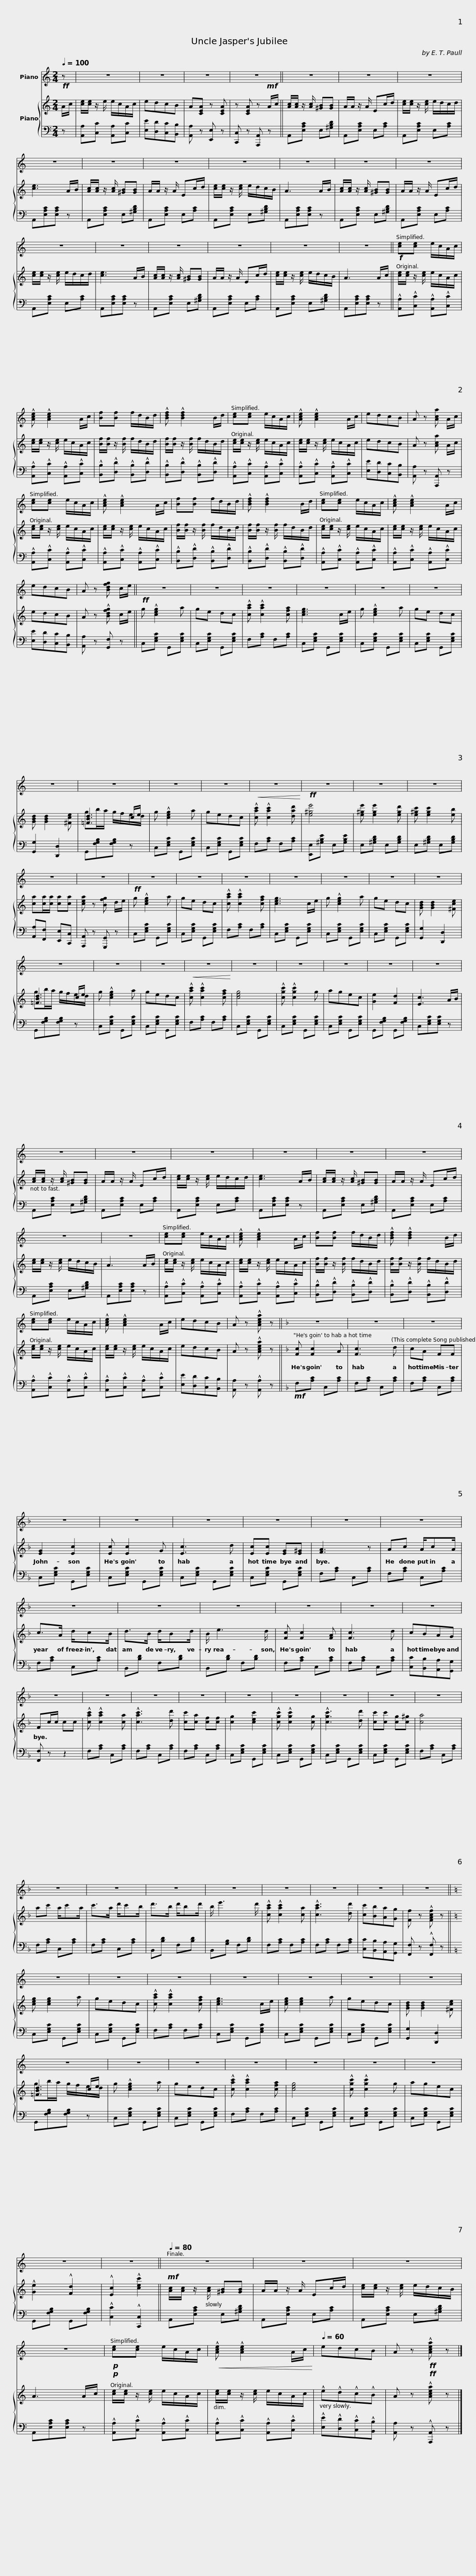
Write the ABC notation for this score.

X:1
%%score 1 { ( 2 4 ) | 3 }
L:1/8
Q:1/4=100
M:2/4
I:linebreak $
K:C
V:1 treble
V:2 treble
V:4 treble
V:3 bass
V:1
 z | z4 | z4 | z4 | z4 ||$ %5
 z4 | z4 | z4 | z4 |$ z4 | %10
 z4 | z4 | z4 |$ z4 | z4 | %15
 z4 | z4 |$ z4 | z4 | z4 | %20
 z4 ||$ [ce][ce] e/c/A/c/ | !^![Ace] !^![Ace]2 A/c/ | [Bf][Bf] f/d/B/d/ | !^![Bdf] !^![Bdf]2 B/d/ |$ %25
 [ce][ce] e/c/A/c/ | !^![Ace] !^![Ace]2 A/c/ | edcB | A z [Aca] A/c/ |$ [ce][ce] e/c/A/c/ | %30
 !^![Ace] !^![Ace]2 A/c/ | [Bf][Bf] f/d/B/d/ | !^![Bdf] !^![Bdf]2 B/d/ |$ [ce][ce] e/c/A/c/ | !^![Ace] !^![Ace]2 A/c/ | %35
 edcB | A z [Bdfg] c/e/ ||$ z4 | z4 | z4 | %40
 z4 | z4 | z4 |$ z4 | z4 | %45
 z4 | z4 | z4 | z4 |$ z4 | %50
 z4 | z4 | z4 | z4 | z4 |$ %55
 z4 | z4 | z4 | z4 | z4 | %60
 z4 | z4 |$ z4 | z4 | z4 | %65
 z4 | z4 | z4 | z4 |$ z4 | %70
 z4 | z4 | z4 |$ z4 | z4 | %75
 z4 | z4 |$ [ce][ce] e/c/A/c/ | !^![Ace] !^![Ace]2 A/c/ | [Bf][Bf] f/d/B/d/ | %80
 !^![Bdf] !^![Bdf]2 B/d/ |$ [ce][ce] e/c/A/c/ | !^![Ace] !^![Ace]2 A/c/ | edcB | A z !^![Acea] z ||$ %85
[K:F] z4 | z4 | z4 | z4 |$ z4 | %90
 z4 | z4 | z4 |$ z4 | z4 | %95
 z4 | z4 |$ z4 | z4 | z4 | %100
 z4 |$ z4 | z4 | z4 | z4 | %105
 z4 | z4 | z4 | z4 | z4 |$ %110
 z4 | z4 | z4 | z4 | z4 | %115
 z4 | z4 ||[K:C] z4 |$ z4 | z4 | %120
 z4 | z4 | z4 | z4 | z4 | %125
 z4 | z4 |$ z4 | z4 | z4 | %130
 z4 | z4 | z4 ||$[Q:1/4=80] z4 | z4 | %135
 z4 | z4 |$!p! [ce][ce] e/c/A/c/ |!<(! !^![Ace] !^![Ace]2 A/c/!<)! |[Q:1/4=60] edcB | %140
 A z!ff! !^![Acea] z |] %141
V:2
!ff! A/c/ | [ce]/[ce]/ z/ e/ e/c/A/c/ | edcB | A[CEA] z [CEA] | z [CEA] z!mf! A/c/ ||$ %5
 [Ac]/[Ac]/ z/ [Ac]/ [^GB][GB] | A/A/ z/ A/ Ec/d/ | [ce]/[ce]/ z/ [ce]/ e/d/c/d/ | [ce]3 A/B/ |$ [Ac]/[Ac]/ z/ [Ac]/ [^GB][GB] | %10
 A/A/ z/ A/ Ec/d/ | [ce]/[ce]/ z/ [ce]/ e/d/c/B/ | A3 A/B/ |$ [Ac]/[Ac]/ z/ [Ac]/ [^GB][GB] | A/A/ z/ A/ Ec/d/ | %15
 [ce]/[ce]/ z/ [ce]/ e/d/c/d/ | [ce]3 A/B/ |$ [Ac]/[Ac]/ z/ [Ac]/ [^GB][GB] | A/A/ z/ A/ Ec/d/ | [ce]/[ce]/ z/ [ce]/ e/d/c/B/ | %20
 A3 A/c/ ||$!f! [ce]/[ce]/ z/ [ce]/ e/c/A/c/ | [ce]/[ce]/ z/ [ce]/ e/c/A/c/ | [Bf]/[Bf]/ z/ [Bf]/ f/d/B/d/ | [Bf]/[Bf]/ z/ [Bf]/ f/d/B/d/ |$ %25
 [ce]/[ce]/ z/ [ce]/ e/c/A/c/ | [ce]/[ce]/ z/ [ce]/ e/c/A/c/ | edcB | A z [Aca] A/c/ |$ [ce]/[ce]/ z/ [ce]/ e/c/A/c/ | %30
 [ce]/[ce]/ z/ [ce]/ e/c/A/c/ | [Bf]/[Bf]/ z/ [Bf]/ f/d/B/d/ | [Bf]/[Bf]/ z/ [Bf]/ f/d/B/d/ |$ [ce]/[ce]/ z/ [ce]/ e/c/A/c/ | [ce]/[ce]/ z/ [ce]/ e/c/A/c/ | %35
 edcB | A z !^![Bdfg] c/e/ ||$!ff! g !^![ceg]2 a | ge dc | !^![cac'] !^![cac']2 [cfa] | %40
 [ceg]3 c/e/ | g !^![ceg]2 a | ge dc |$ [GBd] [GBd]2 [^Fce] | [=FBd]3 c/e/ | %45
 g !^![ceg]2 a | gedc |!<(! !^![cac'] !^![cac']2 [dad']!<)! |!ff! [e^ge']4 |$ [e^ge'] [ege']2 [egd'] | %50
 [e^gc'] [egc']2 [eb] | [ca][ca]/[ca]/ [ca][ca] | [cea] z [Bfg] d/e/ |!ff! g !^![ceg]2 a | ge dc |$ %55
 !^![cac'] !^![cac']2 [cfa] | [ceg]3 c/e/ | g !^![ceg]2 a | ge dc | [GBd] [GBd]2 [^Fce] | %60
 [=FBd]3 c/e/ | g !^![ceg]2 a |$ gedc |!<(! !^![cac'] !^![cac']2 [cfa]!<)! | [ceg]4 | %65
 !^![cgc'] !^![cgc']2 g | agec | [Ge]2 [Fd]2 | [Ec]3 A/B/ |$ [Ac]/[Ac]/ z/ [Ac]/ [^GB][GB] | %70
 A/A/ z/ A/ Ec/d/ | [ce]/[ce]/ z/ [ce]/ e/d/c/d/ | [ce]3 A/B/ |$ [Ac]/[Ac]/ z/ [Ac]/ [^GB][GB] | A/A/ z/ A/ Ec/d/ | %75
 [ce]/[ce]/ z/ [ce]/ e/d/c/B/ | A3 A/B/ |$ [ce]/[ce]/ z/ [ce]/ e/c/A/c/ | [ce]/[ce]/ z/ [ce]/ e/c/A/c/ | [Bf]/[Bf]/ z/ [Bf]/ f/d/B/d/ | %80
 [Bf]/[Bf]/ z/ [Bf]/ f/d/B/d/ |$ [ce]/[ce]/ z/ [ce]/ e/c/A/c/ | [ce]/[ce]/ z/ [ce]/ e/c/A/c/ | edcB | A z !^![Acea] z ||$ %85
[K:F] [Fc] [Fc]2 A | [Fc]3 d | cA FF | [EG]2 [Ec]2 |$ [Ec] [Ec]2 G | %90
 [Ec]3 d | [Ec][Ec] [EG][E^G] | [FA]3 z |$ Ac A/cA/ | c>A d/cB/ | %95
 d>B d/Bd/ | B/ e3 d/ |$ [Fc] [Fc]2 [FA] | [Fc]3 d | cBAG | %100
 Fc/c/ cc |$ !^![cac'] !^![cac']2 [ca] | !^![cac']3 [dd'] | [cc'][ca] [cf][cf] | [cg]2 [cec']2 | %105
 !^![cgc'] !^![cgc']2 [cg] | !^![cgc']3 [dd'] | [cc'][cc'] [cg][c^g] | [ca]4 | ac' a/c'a/ |$ %110
 c'>a d'/c'b/ | d'>b d'/bd'/ | b/ e'3 d'/ | !^![cac'] !^![cac']2 [ca] | !^![cac']3 [dd'] | %115
 [cc'][Bb][Aa][Gg] | [Ff] z !^![FAcf] z ||[K:C] [ceg] [ceg]2 a |$ gedc | !^![cac'] !^![cac']2 [cfa] | %120
 [ceg]3 c/e/ | [ceg] [ceg]2 a | gedc | [GBd] [GBd]2 [^Fce] | [=FBd]3 c/e/ | %125
 g !^![ceg]2 a | gedc |$ !^![cac'] !^![cac']2 [cfa] | [ceg]4 | !^![cgc'] !^![cgc']2 g | %130
 agec | !^![Ge]2 !^![Fd]2 | !^![Ec]2 !^![cec']2 ||$!mf! [Ac]/[Ac]/ z/ [Ac]/ [^GB][GB] | A/A/ z/ A/ Ec/d/ | %135
 [ce]/[ce]/ z/ [ce]/ e/d/c/B/ | A3 A/c/ |$!p! [ce]/[ce]/ z/ [ce]/ e/c/A/c/ | [ce]/[ce]/ z/ [ce]/ e/c/A/c/ | !^!e!^!d!^!c!^!B | %140
 A z!ff! !^![Acea] z |] %141
V:3
 z | [A,,A,][C,C] [A,,A,][C,C] | [E,E][D,D][C,C][B,,B,] | [A,,A,] z [E,,E,] z | [C,,C,] z [A,,,A,,] z ||$ %5
 A,,[E,A,C] E,[^G,B,D] | A,,[E,A,C] E,[A,C] | A,,[E,A,C] E,[A,C] | A,,[E,A,C][E,A,C] z |$ A,,[E,A,C] E,[^G,B,D] | %10
 A,,[E,A,C] E,[A,C] | A,,[E,A,C] E,[^G,B,D] | A,,[E,A,C][E,A,C] z |$ A,,[E,A,C] E,[^G,B,D] | A,,[E,A,C] E,[A,C] | %15
 A,,[E,A,C] E,[A,C] | A,,[E,A,C][E,A,C] z |$ A,,[E,A,C] E,[^G,B,D] | A,,[E,A,C] E,[A,C] | A,,[E,A,C] E,[^G,B,D] | %20
 A,,[E,A,C][E,A,C] z ||$ !^![A,,A,]!^![C,C] !^![A,,A,]!^![C,C] | !^![A,,A,]!^![C,C] !^![A,,A,]!^![C,C] | !^![B,,B,]!^![D,D] !^![B,,B,]!^![D,D] | !^![B,,B,]!^![D,D] !^![B,,B,]!^![D,D] |$ %25
 !^![A,,A,]!^![C,C] !^![A,,A,]!^![C,C] | !^![A,,A,]!^![C,C] !^![A,,A,]!^![C,C] | [E,E][D,D][C,C][B,,B,] | [A,,A,] z [A,,,A,,] z |$ !^![A,,A,]!^![C,C] !^![A,,A,]!^![C,C] | %30
 !^![A,,A,]!^![C,C] !^![A,,A,]!^![C,C] | !^![B,,B,]!^![D,D] !^![B,,B,]!^![D,D] | !^![B,,B,]!^![D,D] !^![B,,B,]!^![D,D] |$ !^![A,,A,]!^![C,C] !^![A,,A,]!^![C,C] | !^![A,,A,]!^![C,C] !^![A,,A,]!^![C,C] | %35
 [E,E][D,D][C,C][B,,B,] | [A,,A,] z [G,,F,] z ||$ C,[E,G,C] G,,[E,G,C] | C,[E,G,C] G,,[E,G,C] | F,[A,C] F,[A,C] | %40
 C,[E,G,C] G,,[E,G,C] | C,[E,G,C] G,,[E,G,C] | C,[E,G,C] G,,[E,G,C] |$ [G,,G,]2 [D,,D,]2 | G,,[F,G,B,][F,G,B,] z | %45
 C,[E,G,C] G,,[E,G,C] | C,[E,G,C] G,,[E,G,C] | F,[A,C] F,[A,C] | [E,,E,][^G,B,E] E,[G,B,E] |$ E,[^G,B,D] E,[G,B,D] | %50
 E,[^G,B,D] E,[G,B,D] | [A,,A,][F,,F,] [E,,E,][C,,C,] | [A,,,A,,] z [G,,,G,,] z | C,[E,G,C] G,,[E,G,C] | C,[E,G,C] G,,[E,G,C] |$ %55
 F,[A,C] F,[A,C] | C,[E,G,C] G,,[E,G,C] | C,[E,G,C] G,,[E,G,C] | C,[E,G,C] G,,[E,G,C] | [G,,G,]2 [D,,D,]2 | %60
 G,,[F,G,B,][F,G,B,] z | C,[E,G,C] G,,[E,G,C] |$ C,[E,G,C] G,,[E,G,C] | F,[A,C] F,[A,C] | C,[E,G,C] G,,[E,G,C] | %65
 C,[E,G,C] G,,[E,G,C] | C,[E,G,C] G,,[E,G,C] | G,,[F,G,B,] G,,[F,G,B,] | C,[E,G,C][E,G,C] z |$ A,,[E,A,C] E,[^G,B,D] | %70
 A,,[E,A,C] E,[A,C] | A,,[E,A,C] E,[A,C] | A,,[E,A,C][E,A,C] z |$ A,,[E,A,C] E,[^G,B,D] | A,,[E,A,C] E,[A,C] | %75
 A,,[E,A,C] E,[^G,B,D] | A,,[E,A,C][E,A,C] z |$ !^![A,,A,]!^![C,C] !^![A,,A,]!^![C,C] | !^![A,,A,]!^![C,C] !^![A,,A,]!^![C,C] | !^![B,,B,]!^![D,D] !^![B,,B,]!^![D,D] | %80
 !^![B,,B,]!^![D,D] !^![B,,B,]!^![D,D] |$ !^![A,,A,]!^![C,C] !^![A,,A,]!^![C,C] | !^![A,,A,]!^![C,C] !^![A,,A,]!^![C,C] | [E,E][D,D][C,C][B,,B,] | [A,,A,] z !^![A,,A,] z ||$ %85
[K:F]!mf! F,[A,C] C,[A,C] | F,[A,C] C,[A,C] | F,[A,C] C,[A,C] | C,[E,G,C] G,,[E,G,C] |$ C,[E,G,C] G,,[E,G,C] | %90
 C,[E,G,C] G,,[E,G,C] | C,[E,G,C] G,,[E,G,C] | F,[A,C] C,[A,C] |$ F,[A,C] C,[A,C] | F,[A,C] C,[A,C] | %95
 B,,[B,D] F,[B,D] | B,,[B,D] F,[B,D] |$ F,[A,C] C,[A,C] | F,[A,C] C,[A,C] | [C,C][B,,B,][A,,A,][G,,G,] | %100
 [F,,F,] z z2 |$ F,[A,C] C,[A,C] | F,[A,C] C,[A,C] | F,[A,C] C,[A,C] | C,[E,G,C] G,,[E,G,C] | %105
 C,[E,G,C] G,,[E,G,C] | C,[E,G,C] G,,[E,G,C] | C,[E,G,C] G,,[E,G,C] | F,[A,C] C,[A,C] | F,[A,C] C,[A,C] |$ %110
 F,[A,C] C,[A,C] | B,,[B,D] F,[B,D] | B,,[G,B,] F,[B,D] | F,[A,C] F,[A,C] | F,[A,C] F,[A,C] | %115
 [C,C][B,,B,][A,,A,][G,,G,] | [F,,F,] z !^![F,,F,] z ||[K:C] C,[E,G,C] G,,[E,G,C] |$ C,[E,G,C] G,,[E,G,C] | F,[A,C] F,[A,C] | %120
 C,[E,G,C] G,,[E,G,C] | C,[E,G,C] G,,[E,G,C] | C,[E,G,C] G,,[E,G,C] | [G,,G,]2 [D,,D,]2 | G,,[F,G,B,][F,G,B,] z | %125
 C,[E,G,C] G,,[E,G,C] | C,[E,G,C] G,,[E,G,C] |$ F,[A,C] F,[A,C] | C,[E,G,C] G,,[E,G,C] | C,[E,G,C] G,,[E,G,C] | %130
 C,[E,G,C] G,,[E,G,C] | G,,[F,G,B,] G,,[F,G,B,] | !^![C,C]2 !^![C,,C,]2 ||$ A,,[E,A,C] E,[^G,B,D] | A,,[E,A,C] E,[A,C] | %135
 A,,[E,A,C] E,[^G,B,D] | A,,[E,A,C][E,A,C] z |$ !^![A,,A,]!^![C,C] !^![A,,A,]!^![C,C] | !^![A,,A,]!^![C,C] !^![A,,A,]!^![C,C] | !^![E,E]!^![D,D]!^![C,C]!^![B,,B,] | %140
 [A,,A,] z !^![A,,,A,,] z |] %141
V:4
 x | x4 | x4 | x4 | x4 ||$ %5
 x4 | x4 | x4 | x4 |$ x4 | %10
 x4 | x4 | x4 |$ x4 | x4 | %15
 x4 | x4 |$ x4 | x4 | x4 | %20
 x4 ||$ x4 | x4 | x4 | x4 |$ %25
 x4 | x4 | x4 | x4 |$ x4 | %30
 x4 | x4 | x4 |$ x4 | x4 | %35
 x4 | x4 ||$ x4 | x4 | x4 | %40
 x4 | x4 | x4 |$ x4 | gb/a/ g/f/e/d/ | %45
 x4 | x4 | x4 | x4 |$ x4 | %50
 x4 | x4 | x4 | x4 | x4 |$ %55
 x4 | x4 | x4 | x4 | x4 | %60
 gb/a/ g/f/e/d/ | x4 |$ x4 | x4 | x4 | %65
 x4 | x4 | x4 | x4 |$ x4 | %70
 x4 | x4 | x4 |$ x4 | x4 | %75
 x4 | x4 |$ x4 | x4 | x4 | %80
 x4 |$ x4 | x4 | x4 | x4 ||$ %85
[K:F] x4 | x4 | x4 | x4 |$ x4 | %90
 x4 | x4 | x4 |$ x4 | x4 | %95
 x4 | x4 |$ x4 | x4 | x4 | %100
 x4 |$ x4 | x4 | x4 | x4 | %105
 x4 | x4 | x4 | x4 | x4 |$ %110
 x4 | x4 | x4 | x4 | x4 | %115
 x4 | x4 ||[K:C] x4 |$ x4 | x4 | %120
 x4 | x4 | x4 | x4 | gb/a/ g/f/e/d/ | %125
 x4 | x4 |$ x4 | x4 | x4 | %130
 x4 | x4 | x4 ||$ x4 | x4 | %135
 x4 | x4 |$ x4 | x4 | x4 | %140
 x4 |] %141
